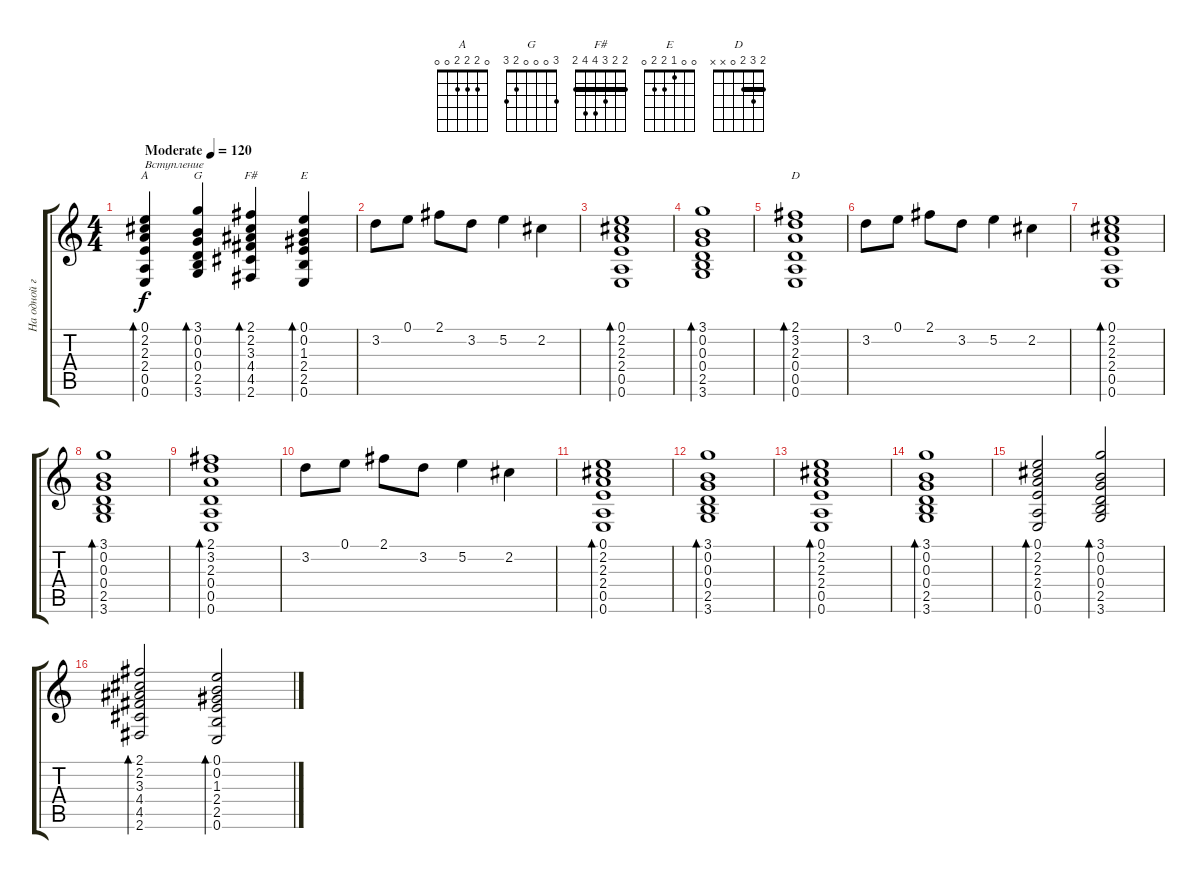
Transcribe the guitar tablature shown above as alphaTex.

\track ("На одной гитаре" "На одной г") {mute instrument acousticguitarsteel}
\staff {score tabs}
\tuning (E4 B3 G3 D3 A2 E2) {hide}
\chord ("A" 0 2 2 2 0 0)
\chord ("G" 3 0 0 0 2 3)
\chord ("F#" 2 2 3 4 4 2) {barre 2}
\chord ("E" 0 0 1 2 2 0)
\chord ("D" 2 3 2 0 x x) {barre 2}
\ts (4 4)
\tempo (120 "Moderate")
\clef g2
\ks c
(0.1 2.2 2.3 2.4 0.5 0.6).4{bd 60 ch "A" txt "Вступление" dy f instrument acousticguitarsteel} (3.1 0.2 0.3 0.4 2.5 3.6).4{bd 60 ch "G"} (2.1 2.2 3.3 4.4 4.5 2.6).4{bd 60 ch "F#"} (0.1 0.2 1.3 2.4 2.5 0.6).4{bd 60 ch "E"} |
3.2.8 0.1.8 2.1.8 3.2.8 5.2.4 2.2.4 |
(0.1 2.2 2.3 2.4 0.5 0.6).1{bd 60} |
(3.1 0.2 0.3 0.4 2.5 3.6).1{bd 60} |
(2.1 3.2 2.3 0.4 0.5 0.6).1{bd 60 ch "D"} |
3.2.8 0.1.8 2.1.8 3.2.8 5.2.4 2.2.4 |
(0.1 2.2 2.3 2.4 0.5 0.6).1{bd 60} |
(3.1 0.2 0.3 0.4 2.5 3.6).1{bd 60} |
(2.1 3.2 2.3 0.4 0.5 0.6).1{bd 60} |
3.2.8 0.1.8 2.1.8 3.2.8 5.2.4 2.2.4 |
(0.1 2.2 2.3 2.4 0.5 0.6).1{bd 60} |
(3.1 0.2 0.3 0.4 2.5 3.6).1{bd 60} |
(0.1 2.2 2.3 2.4 0.5 0.6).1{bd 60} |
(3.1 0.2 0.3 0.4 2.5 3.6).1{bd 60} |
(0.1 2.2 2.3 2.4 0.5 0.6).2{bd 60} (3.1 0.2 0.3 0.4 2.5 3.6).2{bd 60} |
(2.1 2.2 3.3 4.4 4.5 2.6).2{bd 60} (0.1 0.2 1.3 2.4 2.5 0.6).2{bd 60}
